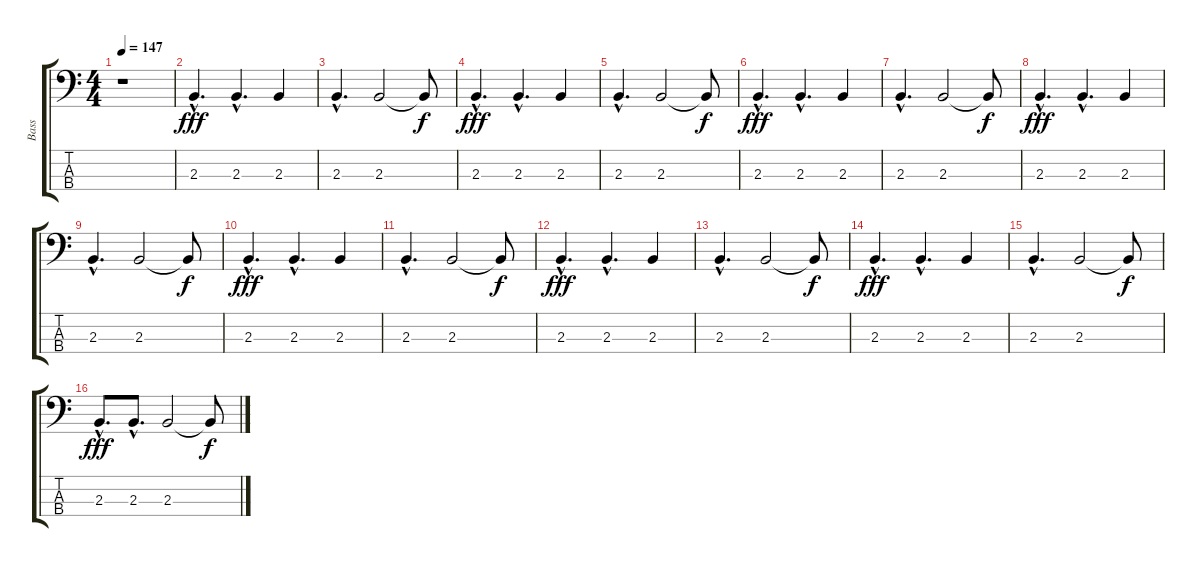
\track ("Bass" "Bass") {instrument electricbassfinger}
\staff {score tabs}
\tuning (G2 D2 A1 E1) {hide}
\ts (4 4)
\tempo 147
\clef f4
\ks c
r.1{dy fff instrument electricbassfinger} |
2.3{hac}.4{d} 2.3{hac}.4{d} 2.3.4 |
2.3{hac}.4{d} 2.3.2 2.3{t}.8{dy f} |
2.3{hac}.4{d dy fff} 2.3{hac}.4{d} 2.3.4 |
2.3{hac}.4{d} 2.3.2 2.3{t}.8{dy f} |
2.3{hac}.4{d dy fff} 2.3{hac}.4{d} 2.3.4 |
2.3{hac}.4{d} 2.3.2 2.3{t}.8{dy f} |
2.3{hac}.4{d dy fff} 2.3{hac}.4{d} 2.3.4 |
2.3{hac}.4{d} 2.3.2 2.3{t}.8{dy f} |
2.3{hac}.4{d dy fff} 2.3{hac}.4{d} 2.3.4 |
2.3{hac}.4{d} 2.3.2 2.3{t}.8{dy f} |
2.3{hac}.4{d dy fff} 2.3{hac}.4{d} 2.3.4 |
2.3{hac}.4{d} 2.3.2 2.3{t}.8{dy f} |
2.3{hac}.4{d dy fff} 2.3{hac}.4{d} 2.3.4 |
2.3{hac}.4{d} 2.3.2 2.3{t}.8{dy f} |
2.3{hac}.8{d dy fff} 2.3{hac}.8{d} 2.3.2 2.3{t}.8{dy f}
